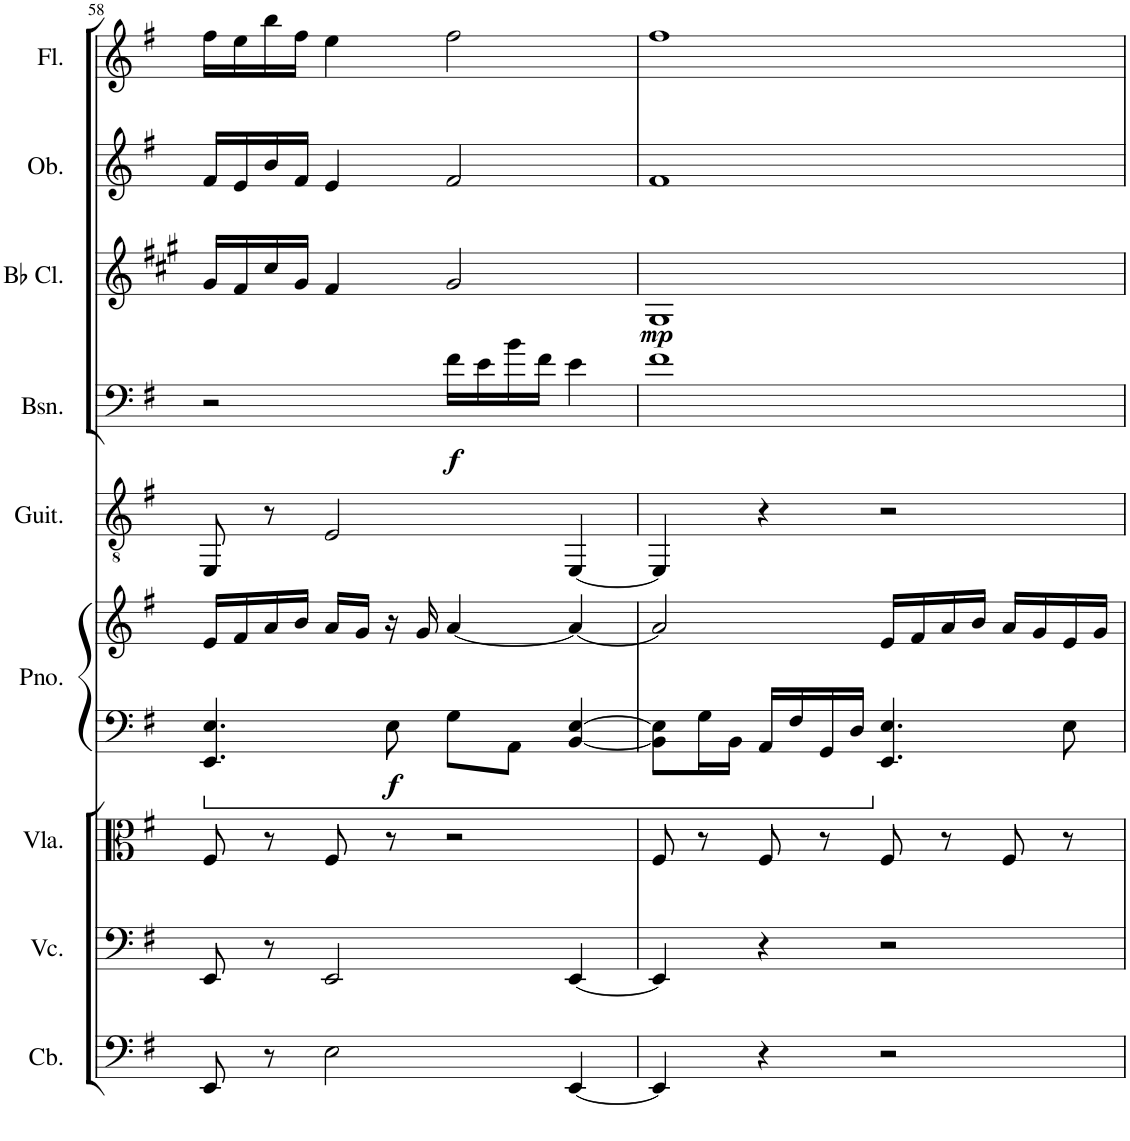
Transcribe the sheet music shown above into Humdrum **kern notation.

**kern	**kern	**kern	**kern	**kern	**dynam	**kern	**kern	**dynam	**kern	**dynam	**kern	**kern
*part9	*part8	*part7	*part6	*part6	*part6	*part5	*part4	*part4	*part3	*part3	*part2	*part1
*staff10	*staff9	*staff8	*staff7	*staff6	*staff6/7	*staff5	*staff4	*staff4	*staff3	*staff3	*staff2	*staff1
*I"Contrabass	*I"Violoncello	*I"Viola	*I"Piano	*	*	*I"Classical Guitar	*I"Bassoon	*	*I"Bb Clarinet	*	*I"Oboe	*I"Flute
*I'Cb.	*I'Vc.	*I'Vla.	*I'Pno.	*	*	*I'Guit.	*I'Bsn.	*	*I'Bb Cl.	*	*I'Ob.	*I'Fl.
!!LO:PB:g=z
*clefF4	*clefF4	*clefC3	*clefF4	*clefG2	*	*clefGv2	*clefF4	*	*clefG2	*	*clefG2	*clefG2
*Trd7c12	*	*	*	*	*	*	*	*	*Trd1c2	*	*	*
*k[f#]	*k[f#]	*k[f#]	*k[f#]	*k[f#]	*	*k[f#]	*k[f#]	*	*k[f#c#g#]	*	*k[f#]	*k[f#]
*M4/4	*M4/4	*M4/4	*M4/4	*M4/4	*	*M4/4	*M4/4	*	*M4/4	*	*M4/4	*M4/4
=58	=58	=58	=58	=58	=58	=58	=58	=58	=58	=58	=58	=58
8EE/	8EE/	8F#/	4.EE/ 4.E/	16e/LL	.	8EE/	2r	.	16g#/LL	.	16f#/LL	16ff#\LL
.	.	.	.	16f#/	.	.	.	.	16f#/	.	16e/	16ee\
8r	8r	8r	.	16a/	.	8r	.	.	16cc#/	.	16b/	16bb\
.	.	.	.	16b/JJ	.	.	.	.	16g#/JJ	.	16f#/JJ	16ff#\JJ
2E\	2EE/	8F#/	.	16a/LL	.	2E/	.	.	4f#/	.	4e/	4ee\
.	.	.	.	16g/JJ	.	.	.	.	.	.	.	.
!	!	!	!	!	!LO:DY:b=2	!	!	!	!	!	!	!
.	.	8r	8E\	16r	f	.	.	.	.	.	.	.
.	.	.	.	16g/	.	.	.	.	.	.	.	.
!	!	!	!	!	!	!	!	!LO:DY:b	!	!	!	!
.	.	2r	8G\L	[4a/	.	.	16f#\LL	f	2g#/	.	2f#/	2ff#\
.	.	.	.	.	.	.	16e\	.	.	.	.	.
.	.	.	8AA\J	.	.	.	16b\	.	.	.	.	.
.	.	.	.	.	.	.	16f#\JJ	.	.	.	.	.
[4EE/	[4EE/	.	[4BB/ [4E/	4a/_	.	[4EE/	4e\	.	.	.	.	.
=59	=59	=59	=59	=59	=59	=59	=59	=59	=59	=59	=59	=59
!	!	!	!	!	!	!	!	!	!	!LO:DY:b	!	!
4EE/]	4EE/]	8F#/	8BB\] 8E\]L	2a/]	.	4EE/]	1f#	.	1G#	mp	1f#	1ff#
.	.	8r	16G\L	.	.	.	.	.	.	.	.	.
.	.	.	16BB\JJ	.	.	.	.	.	.	.	.	.
4r	4r	8F#/	16AA/LL	.	.	4r	.	.	.	.	.	.
.	.	.	16F#/	.	.	.	.	.	.	.	.	.
.	.	8r	16GG/	.	.	.	.	.	.	.	.	.
.	.	.	16D/JJ	.	.	.	.	.	.	.	.	.
2r	2r	8F#/	4.EE/ 4.E/	16e/LL	.	2r	.	.	.	.	.	.
.	.	.	.	16f#/	.	.	.	.	.	.	.	.
.	.	8r	.	16a/	.	.	.	.	.	.	.	.
.	.	.	.	16b/JJ	.	.	.	.	.	.	.	.
.	.	8F#/	.	16a/LL	.	.	.	.	.	.	.	.
.	.	.	.	16g/	.	.	.	.	.	.	.	.
.	.	8r	8E\	16e/	.	.	.	.	.	.	.	.
.	.	.	.	16g/JJ	.	.	.	.	.	.	.	.
=	=	=	=	=	=	=	=	=	=	=	=	=
*-	*-	*-	*-	*-	*-	*-	*-	*-	*-	*-	*-	*-
